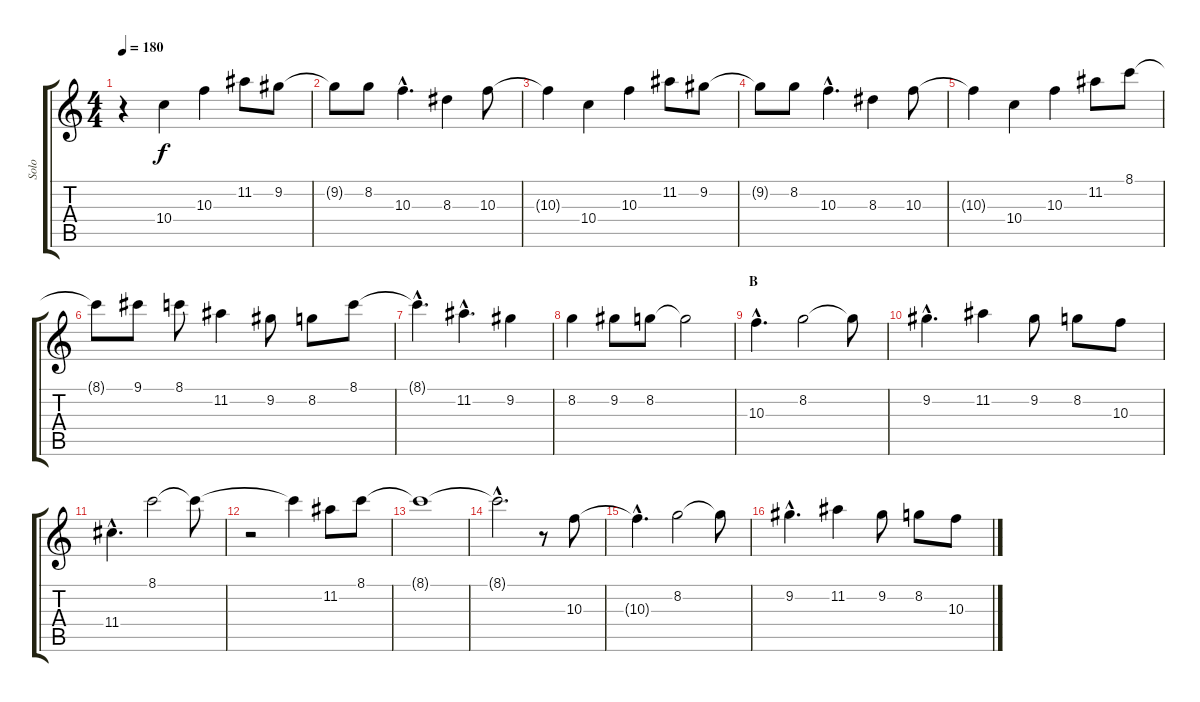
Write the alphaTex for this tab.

\track ("Solo" "Solo") {instrument overdrivenguitar}
\staff {score tabs}
\tuning (E4 B3 G3 D3 A2 E2) {hide}
\ts (4 4)
\tempo 180
\clef g2
\ks c
r.4{dy f} 10.4.4 10.3.4 11.2.8 9.2.8 |
9.2{t}.8 8.2.8 10.3{hac}.4{d} 8.3.4 10.3.8 |
10.3{t}.4 10.4.4 10.3.4 11.2.8 9.2.8 |
9.2{t}.8 8.2.8 10.3{hac}.4{d} 8.3.4 10.3.8 |
10.3{t}.4 10.4.4 10.3.4 11.2.8 8.1.8 |
8.1{t}.8 9.1.8 8.1.8 11.2.4 9.2.8 8.2.8 8.1.8 |
8.1{hac t}.4{d} 11.2{hac}.4{d} 9.2.4 |
8.2.4 9.2.8 8.2.8 8.2{t}.2 |
\section ("" "B")
10.3{hac}.4{d} 8.2.2 8.2{t}.8 |
9.2{hac}.4{d} 11.2.4 9.2.8 8.2.8 10.3.8 |
11.4{hac}.4{d} 8.1.2 8.1{t}.8 |
r.2 8.1{t}.4 11.2.8 8.1.8 |
8.1{t}.1 |
8.1{hac t}.2{d} r.8 10.3.8 |
10.3{hac t}.4{d} 8.2.2 8.2{t}.8 |
9.2{hac}.4{d} 11.2.4 9.2.8 8.2.8 10.3.8
